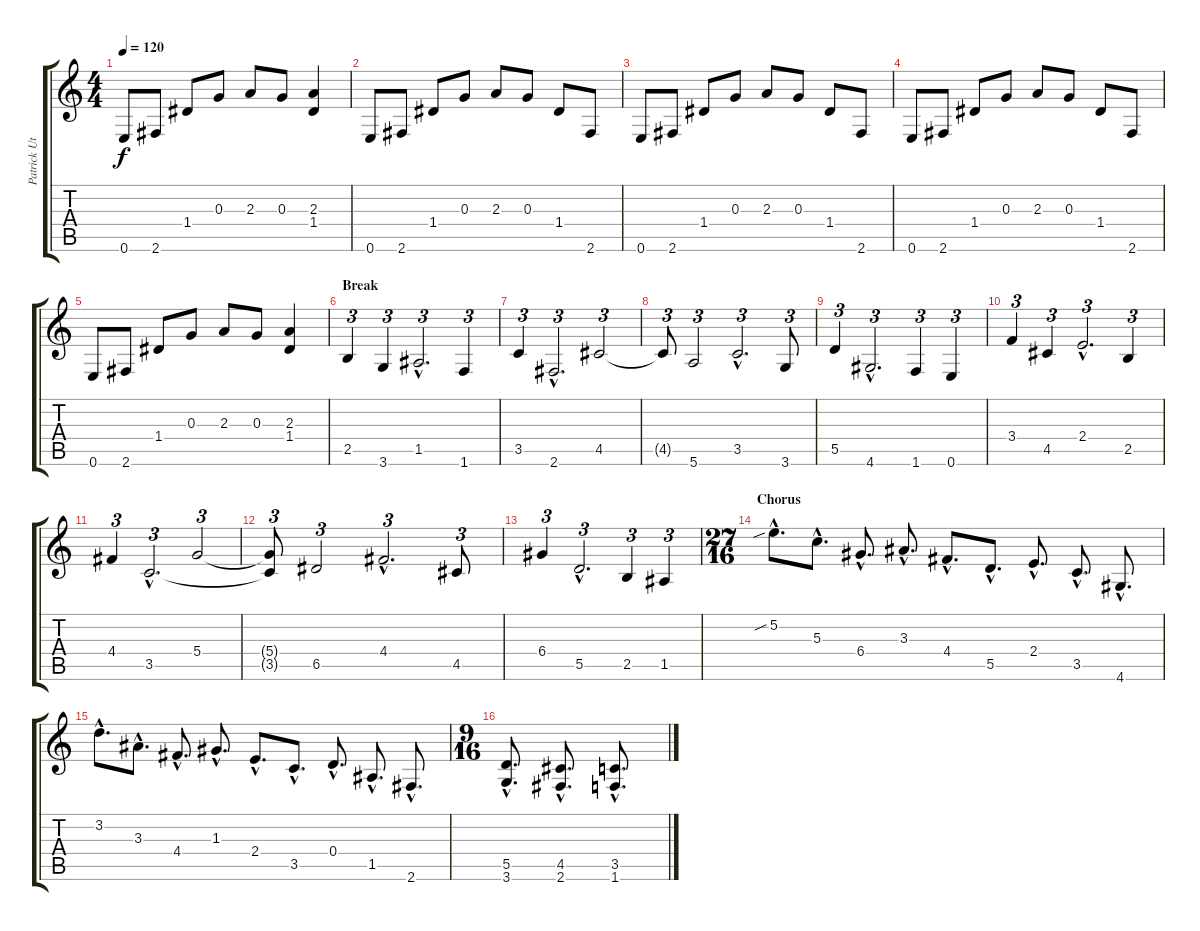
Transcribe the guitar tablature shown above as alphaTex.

\track ("Patrick Uterwijk" "Patrick Ut") {instrument distortionguitar}
\staff {score tabs}
\tuning (E4 B3 G3 D3 A2 E2) {hide}
\ts (4 4)
\tempo 120
\clef g2
\ks c
0.6.8{dy f} 2.6.8 1.4.8 0.3.8 2.3.8 0.3.8 (2.3 1.4).4 |
0.6.8 2.6.8 1.4.8 0.3.8 2.3.8 0.3.8 1.4.8 2.6.8 |
0.6.8 2.6.8 1.4.8 0.3.8 2.3.8 0.3.8 1.4.8 2.6.8 |
0.6.8 2.6.8 1.4.8 0.3.8 2.3.8 0.3.8 1.4.8 2.6.8 |
0.6.8 2.6.8 1.4.8 0.3.8 2.3.8 0.3.8 (2.3 1.4).4 |
\section ("" "Break")
2.5.4{tu (3 2)} 3.6.4{tu (3 2)} 1.5{hac}.2{d tu (3 2)} 1.6.4{tu (3 2)} |
3.5.4{tu (3 2)} 2.6{hac}.2{d tu (3 2)} 4.5.2{tu (3 2)} |
4.5{t}.8{tu (3 2)} 5.6.2{tu (3 2)} 3.5{hac}.2{d tu (3 2)} 3.6.8{tu (3 2)} |
5.5.4{tu (3 2)} 4.6{hac}.2{d tu (3 2)} 1.6.4{tu (3 2)} 0.6.4{tu (3 2)} |
3.4.4{tu (3 2)} 4.5.4{tu (3 2)} 2.4{hac}.2{d tu (3 2)} 2.5.4{tu (3 2)} |
4.4.4{tu (3 2)} 3.5{hac}.2{d tu (3 2)} 5.4.2{tu (3 2)} |
(5.4{t} 3.5{t}).8{tu (3 2)} 6.5.2{tu (3 2)} 4.4{hac}.2{d tu (3 2)} 4.5.8{tu (3 2)} |
6.4.4{tu (3 2)} 5.5{hac}.2{d tu (3 2)} 2.5.4{tu (3 2)} 1.5.4{tu (3 2)} |
\ts (27 16)
\section ("" "Chorus")
5.2{sib hac}.8{d} 5.3{hac}.8{d} 6.4{hac}.8{d} 3.3{hac}.8{d} 4.4{hac}.8{d} 5.5{hac}.8{d} 2.4{hac}.8{d} 3.5{hac}.8{d} 4.6{hac}.8{d} |
3.2{hac}.8{d} 3.3{hac}.8{d} 4.4{hac}.8{d} 1.3{hac}.8{d} 2.4{hac}.8{d} 3.5{hac}.8{d} 0.4{hac}.8{d} 1.5{hac}.8{d} 2.6{hac}.8{d} |
\ts (9 16)
(5.5{hac} 3.6{hac}).8{d} (4.5{hac} 2.6{hac}).8{d} (3.5{hac} 1.6{hac}).8{d}
